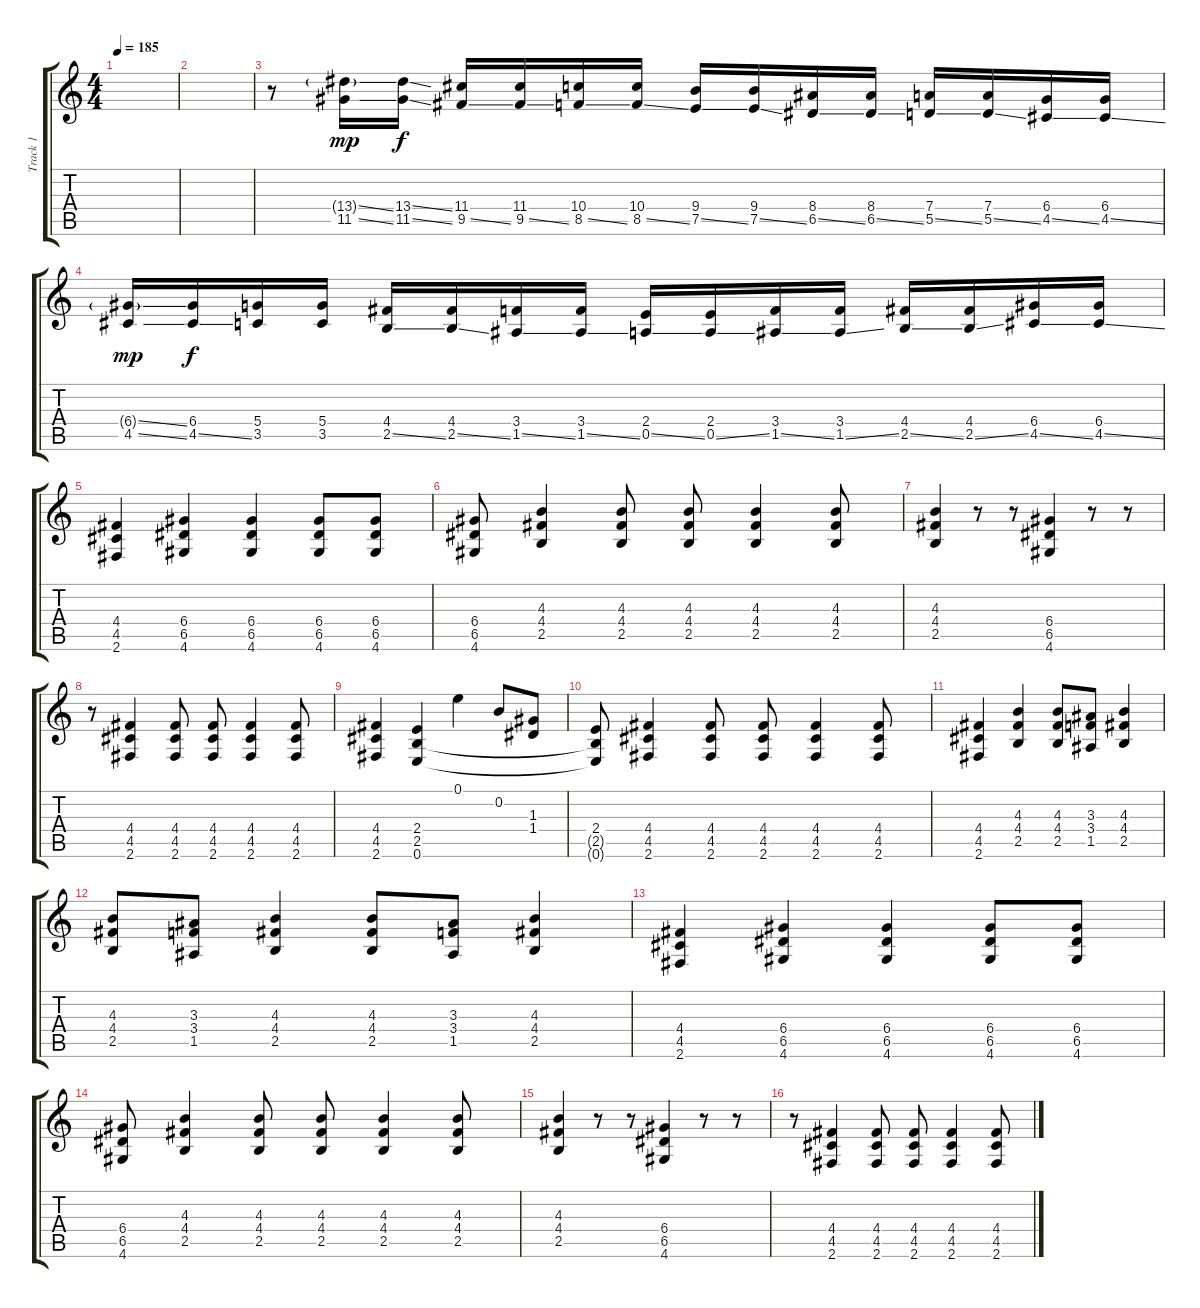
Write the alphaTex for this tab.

\track ("Track 1" "Track 1") {instrument distortionguitar}
\staff {score tabs}
\tuning (E4 B3 G3 D3 A2 E2) {hide}
\ts (4 4)
\tempo 185
\clef g2
\ks c
|
|
r.8 (13.4{ss g} 11.5{ss}).16{dy mp} (13.4{ss} 11.5{ss}).16{dy f} (11.4 9.5{ss}).16 (11.4 9.5{ss}).16 (10.4 8.5{ss}).16 (10.4 8.5{ss}).16 (9.4 7.5{ss}).16 (9.4 7.5{ss}).16 (8.4 6.5{ss}).16 (8.4 6.5{ss}).16 (7.4 5.5{ss}).16 (7.4 5.5{ss}).16 (6.4 4.5{ss}).16 (6.4 4.5{ss}).16 |
(6.4{ss g} 4.5{ss}).16{dy mp} (6.4 4.5{ss}).16{dy f} (5.4 3.5).16 (5.4 3.5).16 (4.4 2.5{ss}).16 (4.4 2.5{ss}).16 (3.4 1.5{ss}).16 (3.4 1.5{ss}).16 (2.4 0.5{ss}).16 (2.4 0.5{ss}).16 (3.4 1.5{ss}).16 (3.4 1.5{ss}).16 (4.4 2.5{ss}).16 (4.4 2.5{ss}).16 (6.4 4.5{ss}).16 (6.4 4.5{ss}).16 |
(4.4 4.5 2.6).4 (6.4 6.5 4.6).4 (6.4 6.5 4.6).4 (6.4 6.5 4.6).8 (6.4 6.5 4.6).8 |
(6.4 6.5 4.6).8 (4.3 4.4 2.5).4 (4.3 4.4 2.5).8 (4.3 4.4 2.5).8 (4.3 4.4 2.5).4 (4.3 4.4 2.5).8 |
(4.3 4.4 2.5).4 r.8 r.8 (6.4 6.5 4.6).4 r.8 r.8 |
r.8 (4.4 4.5 2.6).4 (4.4 4.5 2.6).8 (4.4 4.5 2.6).8 (4.4 4.5 2.6).4 (4.4 4.5 2.6).8 |
(4.4 4.5 2.6).4 (2.4 2.5 0.6).4 0.1.4 0.2.8 (1.3 1.4).8 |
(2.4 2.5{t} 0.6{t}).8 (4.4 4.5 2.6).4 (4.4 4.5 2.6).8 (4.4 4.5 2.6).8 (4.4 4.5 2.6).4 (4.4 4.5 2.6).8 |
(4.4 4.5 2.6).4 (4.3 4.4 2.5).4 (4.3 4.4 2.5).8 (3.3 3.4 1.5).8 (4.3 4.4 2.5).4 |
(4.3 4.4 2.5).8 (3.3 3.4 1.5).8 (4.3 4.4 2.5).4 (4.3 4.4 2.5).8 (3.3 3.4 1.5).8 (4.3 4.4 2.5).4 |
(4.4 4.5 2.6).4 (6.4 6.5 4.6).4 (6.4 6.5 4.6).4 (6.4 6.5 4.6).8 (6.4 6.5 4.6).8 |
(6.4 6.5 4.6).8 (4.3 4.4 2.5).4 (4.3 4.4 2.5).8 (4.3 4.4 2.5).8 (4.3 4.4 2.5).4 (4.3 4.4 2.5).8 |
(4.3 4.4 2.5).4 r.8 r.8 (6.4 6.5 4.6).4 r.8 r.8 |
r.8 (4.4 4.5 2.6).4 (4.4 4.5 2.6).8 (4.4 4.5 2.6).8 (4.4 4.5 2.6).4 (4.4 4.5 2.6).8
